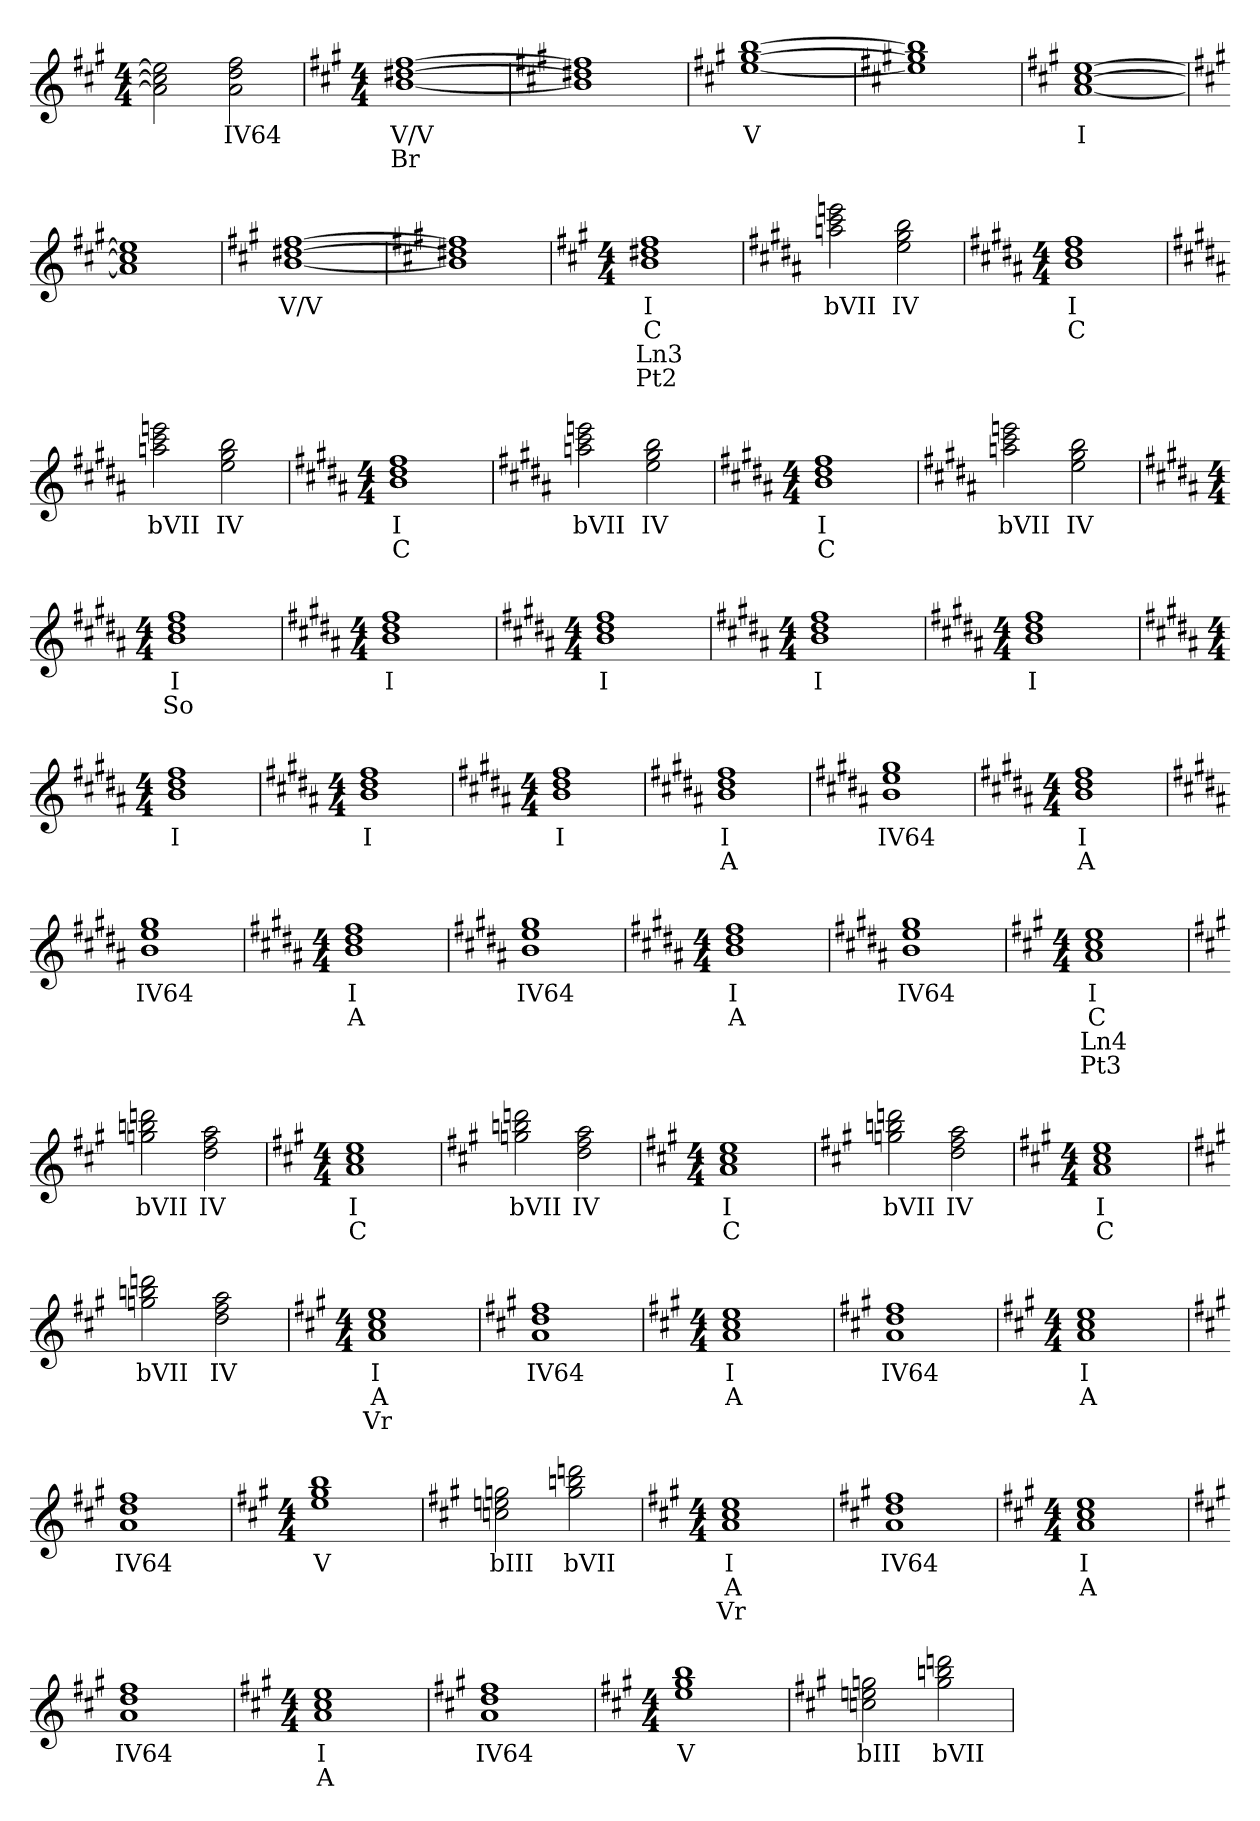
**kern	**text	**text	**text	**text
*part1	*part1	*part1	*part1	*part1
*staff1	*staff1	*staff1	*staff1	*staff1
*k[f#c#g#]	*	*	*	*
*A:	*	*	*	*
*M4/4	*	*	*	*
=	=	=	=	=
2a] 2cc#] 2ee]	.	.	.	.
2a 2dd 2ff#	IV64	.	.	.
=	=	=	=	=
*k[f#c#g#]	*	*	*	*
*A:	*	*	*	*
*M4/4	*	*	*	*
[1b [1dd#X [1ff#	V/V	Br	.	.
=	=	=	=	=
*k[f#c#g#]	*	*	*	*
*A:	*	*	*	*
1b] 1dd#X] 1ff#]	.	.	.	.
=	=	=	=	=
*k[f#c#g#]	*	*	*	*
*A:	*	*	*	*
[1ee [1gg# [1bb	V	.	.	.
=	=	=	=	=
*k[f#c#g#]	*	*	*	*
*A:	*	*	*	*
1ee] 1gg#] 1bb]	.	.	.	.
=	=	=	=	=
*k[f#c#g#]	*	*	*	*
*A:	*	*	*	*
[1a [1cc# [1ee	I	.	.	.
=	=	=	=	=
*k[f#c#g#]	*	*	*	*
*A:	*	*	*	*
1a] 1cc#] 1ee]	.	.	.	.
=	=	=	=	=
*k[f#c#g#]	*	*	*	*
*A:	*	*	*	*
[1b [1dd#X [1ff#	V/V	.	.	.
=	=	=	=	=
*k[f#c#g#]	*	*	*	*
*A:	*	*	*	*
1b] 1dd#X] 1ff#]	.	.	.	.
=	=	=	=	=
*k[f#c#g#]	*	*	*	*
*A:	*	*	*	*
*M4/4	*	*	*	*
1b 1dd#X 1ff#	I	C	Ln3	Pt2
=	=	=	=	=
*k[f#c#g#d#a#]	*	*	*	*
*B:	*	*	*	*
2aan 2ccc# 2eeen	bVII	.	.	.
2ee 2gg# 2bb	IV	.	.	.
=	=	=	=	=
*k[f#c#g#d#a#]	*	*	*	*
*B:	*	*	*	*
*M4/4	*	*	*	*
1b 1dd# 1ff#	I	C	.	.
=	=	=	=	=
*k[f#c#g#d#a#]	*	*	*	*
*B:	*	*	*	*
2aan 2ccc# 2eeen	bVII	.	.	.
2ee 2gg# 2bb	IV	.	.	.
=	=	=	=	=
*k[f#c#g#d#a#]	*	*	*	*
*B:	*	*	*	*
*M4/4	*	*	*	*
1b 1dd# 1ff#	I	C	.	.
=	=	=	=	=
*k[f#c#g#d#a#]	*	*	*	*
*B:	*	*	*	*
2aan 2ccc# 2eeen	bVII	.	.	.
2ee 2gg# 2bb	IV	.	.	.
=	=	=	=	=
*k[f#c#g#d#a#]	*	*	*	*
*B:	*	*	*	*
*M4/4	*	*	*	*
1b 1dd# 1ff#	I	C	.	.
=	=	=	=	=
*k[f#c#g#d#a#]	*	*	*	*
*B:	*	*	*	*
2aan 2ccc# 2eeen	bVII	.	.	.
2ee 2gg# 2bb	IV	.	.	.
=	=	=	=	=
*k[f#c#g#d#a#]	*	*	*	*
*B:	*	*	*	*
*M4/4	*	*	*	*
1b 1dd# 1ff#	I	So	.	.
=	=	=	=	=
*k[f#c#g#d#a#]	*	*	*	*
*B:	*	*	*	*
*M4/4	*	*	*	*
1b 1dd# 1ff#	I	.	.	.
=	=	=	=	=
*k[f#c#g#d#a#]	*	*	*	*
*B:	*	*	*	*
*M4/4	*	*	*	*
1b 1dd# 1ff#	I	.	.	.
=	=	=	=	=
*k[f#c#g#d#a#]	*	*	*	*
*B:	*	*	*	*
*M4/4	*	*	*	*
1b 1dd# 1ff#	I	.	.	.
=	=	=	=	=
*k[f#c#g#d#a#]	*	*	*	*
*B:	*	*	*	*
*M4/4	*	*	*	*
1b 1dd# 1ff#	I	.	.	.
=	=	=	=	=
*k[f#c#g#d#a#]	*	*	*	*
*B:	*	*	*	*
*M4/4	*	*	*	*
1b 1dd# 1ff#	I	.	.	.
=	=	=	=	=
*k[f#c#g#d#a#]	*	*	*	*
*B:	*	*	*	*
*M4/4	*	*	*	*
1b 1dd# 1ff#	I	.	.	.
=	=	=	=	=
*k[f#c#g#d#a#]	*	*	*	*
*B:	*	*	*	*
*M4/4	*	*	*	*
1b 1dd# 1ff#	I	.	.	.
=	=	=	=	=
*k[f#c#g#d#a#]	*	*	*	*
*B:	*	*	*	*
1b 1dd# 1ff#	I	A	.	.
=	=	=	=	=
*k[f#c#g#d#a#]	*	*	*	*
*B:	*	*	*	*
1b 1ee 1gg#	IV64	.	.	.
=	=	=	=	=
*k[f#c#g#d#a#]	*	*	*	*
*B:	*	*	*	*
*M4/4	*	*	*	*
1b 1dd# 1ff#	I	A	.	.
=	=	=	=	=
*k[f#c#g#d#a#]	*	*	*	*
*B:	*	*	*	*
1b 1ee 1gg#	IV64	.	.	.
=	=	=	=	=
*k[f#c#g#d#a#]	*	*	*	*
*B:	*	*	*	*
*M4/4	*	*	*	*
1b 1dd# 1ff#	I	A	.	.
=	=	=	=	=
*k[f#c#g#d#a#]	*	*	*	*
*B:	*	*	*	*
1b 1ee 1gg#	IV64	.	.	.
=	=	=	=	=
*k[f#c#g#d#a#]	*	*	*	*
*B:	*	*	*	*
*M4/4	*	*	*	*
1b 1dd# 1ff#	I	A	.	.
=	=	=	=	=
*k[f#c#g#d#a#]	*	*	*	*
*B:	*	*	*	*
1b 1ee 1gg#	IV64	.	.	.
=	=	=	=	=
*k[f#c#g#]	*	*	*	*
*A:	*	*	*	*
*M4/4	*	*	*	*
1a 1cc# 1ee	I	C	Ln4	Pt3
=	=	=	=	=
*k[f#c#g#]	*	*	*	*
*A:	*	*	*	*
2ggn 2bbn 2dddn	bVII	.	.	.
2dd 2ff# 2aa	IV	.	.	.
=	=	=	=	=
*k[f#c#g#]	*	*	*	*
*A:	*	*	*	*
*M4/4	*	*	*	*
1a 1cc# 1ee	I	C	.	.
=	=	=	=	=
*k[f#c#g#]	*	*	*	*
*A:	*	*	*	*
2ggn 2bbn 2dddn	bVII	.	.	.
2dd 2ff# 2aa	IV	.	.	.
=	=	=	=	=
*k[f#c#g#]	*	*	*	*
*A:	*	*	*	*
*M4/4	*	*	*	*
1a 1cc# 1ee	I	C	.	.
=	=	=	=	=
*k[f#c#g#]	*	*	*	*
*A:	*	*	*	*
2ggn 2bbn 2dddn	bVII	.	.	.
2dd 2ff# 2aa	IV	.	.	.
=	=	=	=	=
*k[f#c#g#]	*	*	*	*
*A:	*	*	*	*
*M4/4	*	*	*	*
1a 1cc# 1ee	I	C	.	.
=	=	=	=	=
*k[f#c#g#]	*	*	*	*
*A:	*	*	*	*
2ggn 2bbn 2dddn	bVII	.	.	.
2dd 2ff# 2aa	IV	.	.	.
=	=	=	=	=
*k[f#c#g#]	*	*	*	*
*A:	*	*	*	*
*M4/4	*	*	*	*
1a 1cc# 1ee	I	A	Vr	.
=	=	=	=	=
*k[f#c#g#]	*	*	*	*
*A:	*	*	*	*
1a 1dd 1ff#	IV64	.	.	.
=	=	=	=	=
*k[f#c#g#]	*	*	*	*
*A:	*	*	*	*
*M4/4	*	*	*	*
1a 1cc# 1ee	I	A	.	.
=	=	=	=	=
*k[f#c#g#]	*	*	*	*
*A:	*	*	*	*
1a 1dd 1ff#	IV64	.	.	.
=	=	=	=	=
*k[f#c#g#]	*	*	*	*
*A:	*	*	*	*
*M4/4	*	*	*	*
1a 1cc# 1ee	I	A	.	.
=	=	=	=	=
*k[f#c#g#]	*	*	*	*
*A:	*	*	*	*
1a 1dd 1ff#	IV64	.	.	.
=	=	=	=	=
*k[f#c#g#]	*	*	*	*
*A:	*	*	*	*
*M4/4	*	*	*	*
1ee 1gg# 1bb	V	.	.	.
=	=	=	=	=
*k[f#c#g#]	*	*	*	*
*A:	*	*	*	*
2ccn 2een 2ggn	bIII	.	.	.
2gg 2bbn 2dddn	bVII	.	.	.
=	=	=	=	=
*k[f#c#g#]	*	*	*	*
*A:	*	*	*	*
*M4/4	*	*	*	*
1a 1cc# 1ee	I	A	Vr	.
=	=	=	=	=
*k[f#c#g#]	*	*	*	*
*A:	*	*	*	*
1a 1dd 1ff#	IV64	.	.	.
=	=	=	=	=
*k[f#c#g#]	*	*	*	*
*A:	*	*	*	*
*M4/4	*	*	*	*
1a 1cc# 1ee	I	A	.	.
=	=	=	=	=
*k[f#c#g#]	*	*	*	*
*A:	*	*	*	*
1a 1dd 1ff#	IV64	.	.	.
=	=	=	=	=
*k[f#c#g#]	*	*	*	*
*A:	*	*	*	*
*M4/4	*	*	*	*
1a 1cc# 1ee	I	A	.	.
=	=	=	=	=
*k[f#c#g#]	*	*	*	*
*A:	*	*	*	*
1a 1dd 1ff#	IV64	.	.	.
=	=	=	=	=
*k[f#c#g#]	*	*	*	*
*A:	*	*	*	*
*M4/4	*	*	*	*
1ee 1gg# 1bb	V	.	.	.
=	=	=	=	=
*k[f#c#g#]	*	*	*	*
*A:	*	*	*	*
2ccn 2een 2ggn	bIII	.	.	.
2gg 2bbn 2dddn	bVII	.	.	.
=	=	=	=	=
*-	*-	*-	*-	*-
